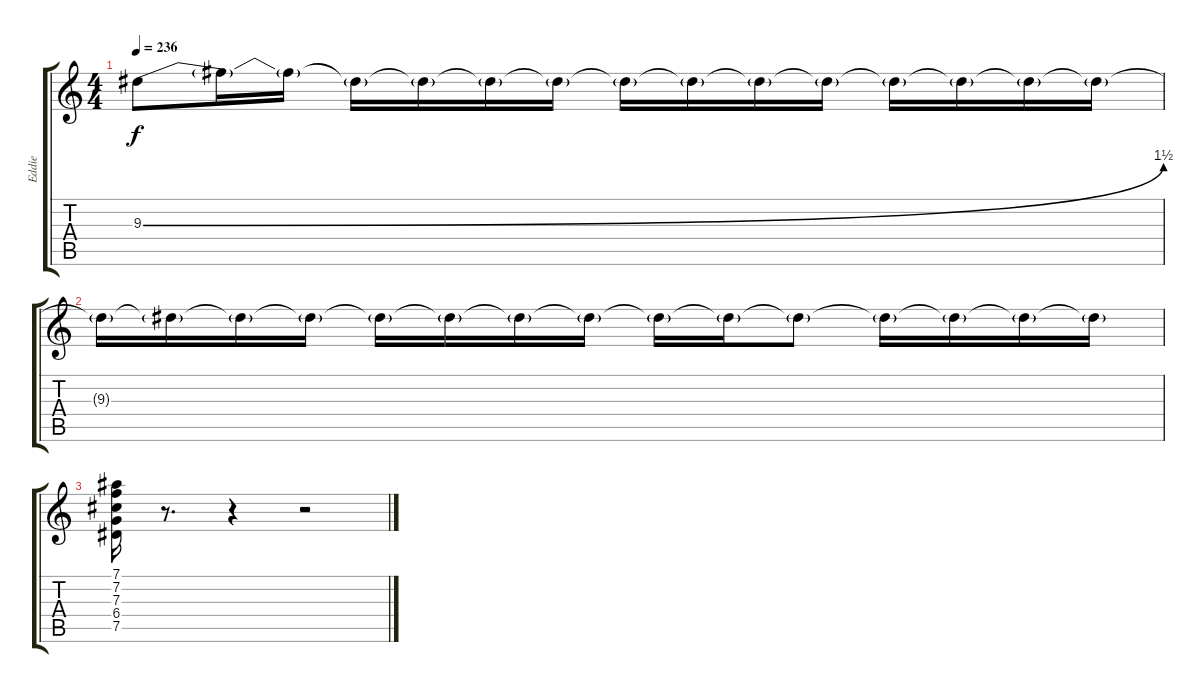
\track ("Eddie" "Eddie") {instrument distortionguitar}
\staff {score tabs}
\tuning (Eb4 Bb3 Gb3 Db3 Ab2 Eb2) {hide}
\ts (4 4)
\tempo 236
\clef g2
\ks c
9.3{be (bend 0 0 60 6)}.8{dy f} 9.3{t}.16 9.3{t}.16 9.3{t}.16 9.3{t}.16 9.3{t}.16 9.3{t}.16 9.3{t}.16 9.3{t}.16 9.3{t}.16 9.3{t}.16 9.3{t}.16 9.3{t}.16 9.3{t}.16 9.3{t}.16 |
9.3{t}.16 9.3{t}.16 9.3{t}.16 9.3{t}.16 9.3{t}.16 9.3{t}.16 9.3{t}.16 9.3{t}.16 9.3{t}.16 9.3{t}.16 9.3{t}.8 9.3{t}.16 9.3{t}.16 9.3{t}.16 9.3{t}.16 |
(7.1 7.2 7.3 6.4 7.5).16 r.8{d} r.4 r.2
